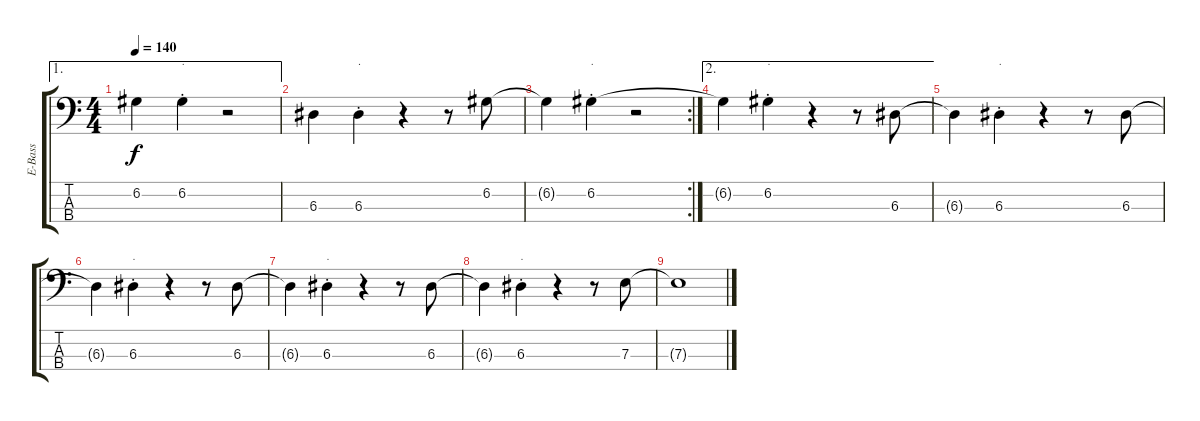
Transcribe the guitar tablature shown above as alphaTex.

\track ("E-Bass" "E-Bass") {instrument electricbassfinger}
\staff {score tabs}
\tuning (G2 D2 A1 E1) {hide}
\ae 1
\ts (4 4)
\tempo 140
\clef f4
\ks c
6.2{t}.4{dy f} 6.2{st}.4{txt "."} r.2 |
6.3.4 6.3{st}.4{txt "."} r.4 r.8 6.2.8 |
\rc 2
6.2{t}.4 6.2{st}.4{txt "."} r.2 |
\ae 2
6.2{t}.4 6.2{st}.4{txt "."} r.4 r.8 6.3.8 |
6.3{t}.4 6.3{st}.4{txt "."} r.4 r.8 6.3.8 |
6.3{t}.4 6.3{st}.4{txt "."} r.4 r.8 6.3.8 |
6.3{t}.4 6.3{st}.4{txt "."} r.4 r.8 6.3.8 |
6.3{t}.4 6.3{st}.4{txt "."} r.4 r.8 7.3.8 |
7.3{t}.1
